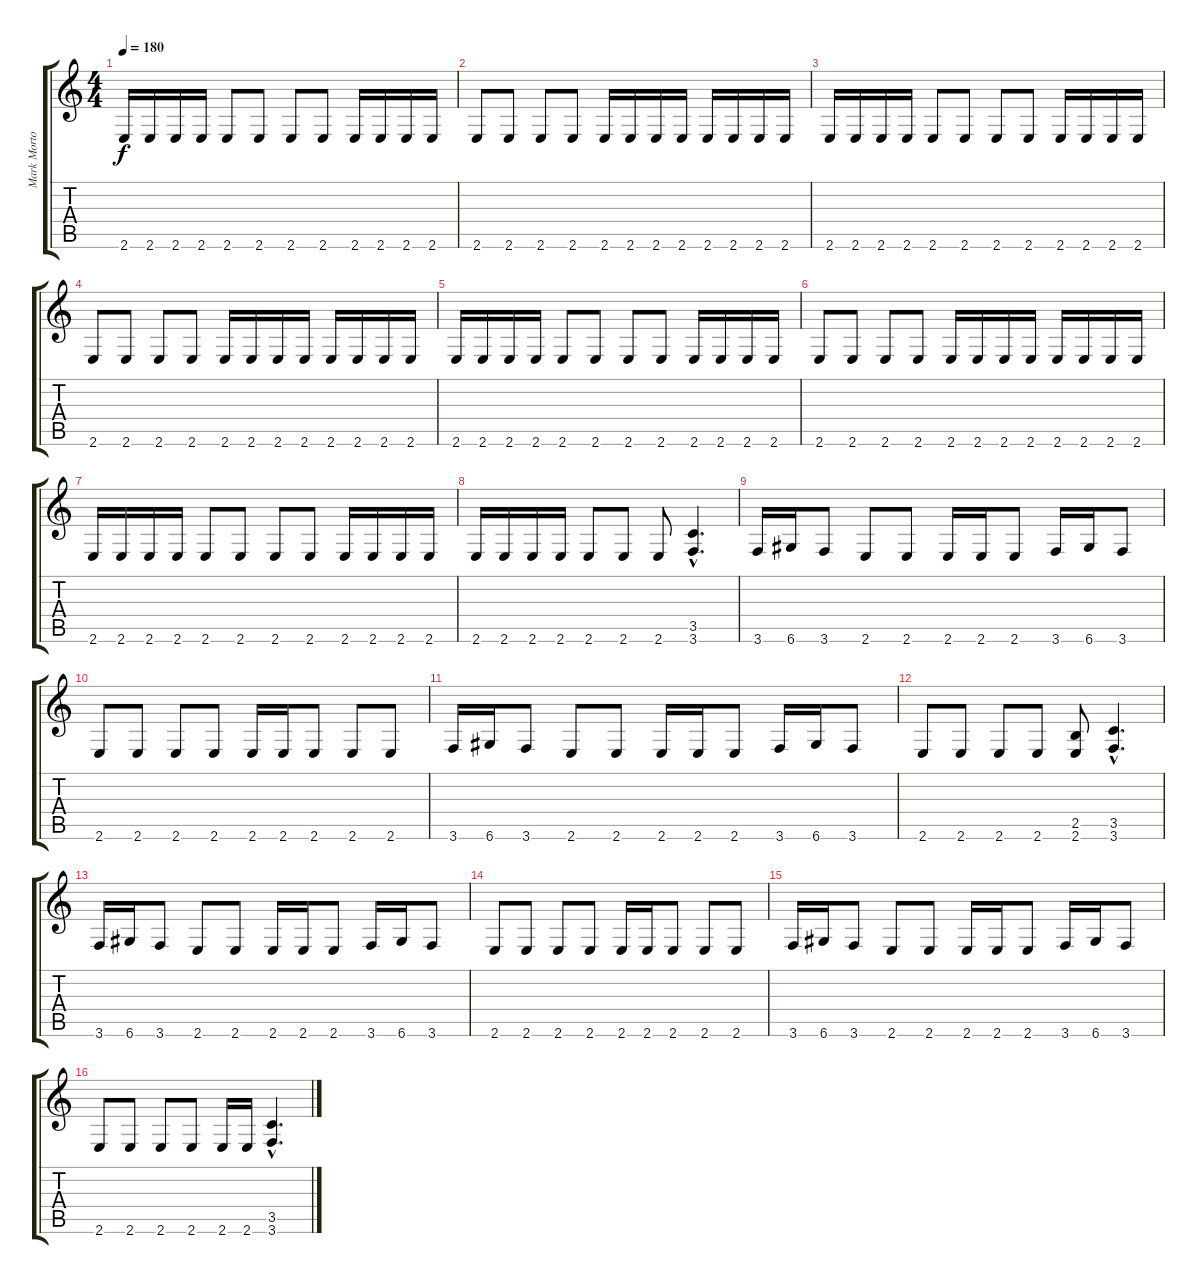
\track ("Mark Morton" "Mark Morto") {instrument acousticguitarnylon}
\staff {score tabs}
\tuning (E4 B3 G3 D3 A2 D2) {hide}
\ts (4 4)
\tempo 180
\clef g2
\ks c
2.6.16{dy f} 2.6.16 2.6.16 2.6.16 2.6.8 2.6.8 2.6.8 2.6.8 2.6.16 2.6.16 2.6.16 2.6.16 |
2.6.8 2.6.8 2.6.8 2.6.8 2.6.16 2.6.16 2.6.16 2.6.16 2.6.16 2.6.16 2.6.16 2.6.16 |
2.6.16 2.6.16 2.6.16 2.6.16 2.6.8 2.6.8 2.6.8 2.6.8 2.6.16 2.6.16 2.6.16 2.6.16 |
2.6.8 2.6.8 2.6.8 2.6.8 2.6.16 2.6.16 2.6.16 2.6.16 2.6.16 2.6.16 2.6.16 2.6.16 |
2.6.16 2.6.16 2.6.16 2.6.16 2.6.8 2.6.8 2.6.8 2.6.8 2.6.16 2.6.16 2.6.16 2.6.16 |
2.6.8 2.6.8 2.6.8 2.6.8 2.6.16 2.6.16 2.6.16 2.6.16 2.6.16 2.6.16 2.6.16 2.6.16 |
2.6.16 2.6.16 2.6.16 2.6.16 2.6.8 2.6.8 2.6.8 2.6.8 2.6.16 2.6.16 2.6.16 2.6.16 |
2.6.16 2.6.16 2.6.16 2.6.16 2.6.8 2.6.8 2.6.8 (3.5{hac} 3.6{hac}).4{d} |
3.6.16 6.6.16 3.6.8 2.6.8 2.6.8 2.6.16 2.6.16 2.6.8 3.6.16 6.6.16 3.6.8 |
2.6.8 2.6.8 2.6.8 2.6.8 2.6.16 2.6.16 2.6.8 2.6.8 2.6.8 |
3.6.16 6.6.16 3.6.8 2.6.8 2.6.8 2.6.16 2.6.16 2.6.8 3.6.16 6.6.16 3.6.8 |
2.6.8 2.6.8 2.6.8 2.6.8 (2.5 2.6).8 (3.5{hac} 3.6{hac}).4{d} |
3.6.16 6.6.16 3.6.8 2.6.8 2.6.8 2.6.16 2.6.16 2.6.8 3.6.16 6.6.16 3.6.8 |
2.6.8 2.6.8 2.6.8 2.6.8 2.6.16 2.6.16 2.6.8 2.6.8 2.6.8 |
3.6.16 6.6.16 3.6.8 2.6.8 2.6.8 2.6.16 2.6.16 2.6.8 3.6.16 6.6.16 3.6.8 |
2.6.8 2.6.8 2.6.8 2.6.8 2.6.16 2.6.16 (3.5{hac} 3.6{hac}).4{d}
